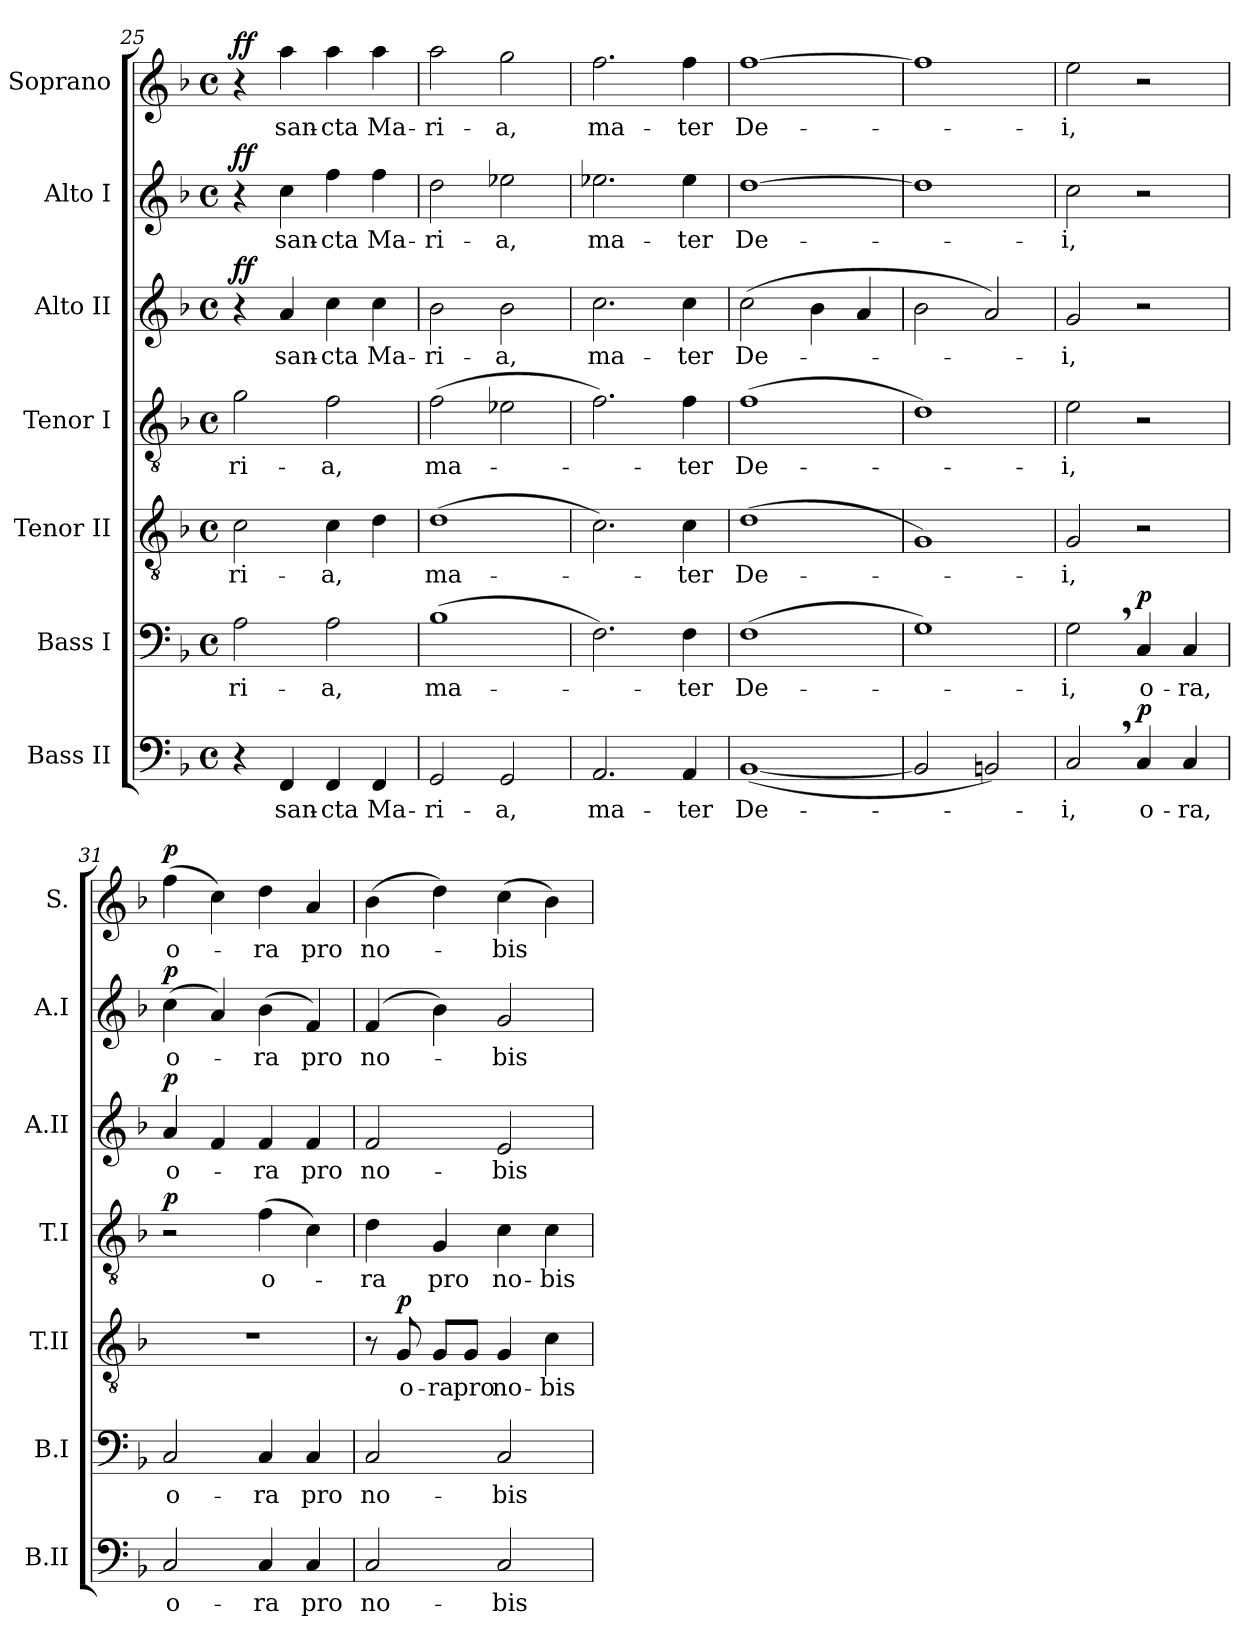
**kern	**text	**dynam	**kern	**text	**dynam	**kern	**text	**dynam	**kern	**text	**dynam	**kern	**text	**dynam	**kern	**text	**dynam	**kern	**text	**dynam
*part7	*part7	*part7	*part6	*part6	*part6	*part5	*part5	*part5	*part4	*part4	*part4	*part3	*part3	*part3	*part2	*part2	*part2	*part1	*part1	*part1
*staff7	*staff7	*staff7	*staff6	*staff6	*staff6	*staff5	*staff5	*staff5	*staff4	*staff4	*staff4	*staff3	*staff3	*staff3	*staff2	*staff2	*staff2	*staff1	*staff1	*staff1
*I"Bass II	*	*	*I"Bass I	*	*	*I"Tenor II	*	*	*I"Tenor I	*	*	*I"Alto II	*	*	*I"Alto I	*	*	*I"Soprano	*	*
*I'B.II	*	*	*I'B.I	*	*	*I'T.II	*	*	*I'T.I	*	*	*I'A.II	*	*	*I'A.I	*	*	*I'S.	*	*
*clefF4	*	*	*clefF4	*	*	*clefGv2	*	*	*clefGv2	*	*	*clefG2	*	*	*clefG2	*	*	*clefG2	*	*
*k[b-]	*	*	*k[b-]	*	*	*k[b-]	*	*	*k[b-]	*	*	*k[b-]	*	*	*k[b-]	*	*	*k[b-]	*	*
*M4/4	*	*	*M4/4	*	*	*M4/4	*	*	*M4/4	*	*	*M4/4	*	*	*M4/4	*	*	*M4/4	*	*
*met(c)	*	*	*met(c)	*	*	*met(c)	*	*	*met(c)	*	*	*met(c)	*	*	*met(c)	*	*	*met(c)	*	*
=25	=25	=25	=25	=25	=25	=25	=25	=25	=25	=25	=25	=25	=25	=25	=25	=25	=25	=25	=25	=25
!	!	!	!	!LO:LY:b	!	!	!LO:LY:b	!	!	!LO:LY:b	!	!	!	!LO:DY:a	!	!	!LO:DY:a	!	!	!LO:DY:a
4r	.	.	2A\	-ri-	.	2c\	-ri-	.	2g\	-ri-	.	4r	.	ff	4r	.	ff	4r	.	ff
!	!LO:LY:b	!	!	!	!	!	!	!	!	!	!	!	!LO:LY:b	!	!	!LO:LY:b	!	!	!LO:LY:b	!
4FF/	san-	.	.	.	.	.	.	.	.	.	.	4a/	san-	.	4cc\	san-	.	4aa\	san-	.
!	!LO:LY:b	!	!	!LO:LY:b	!	!	!LO:LY:b	!	!	!LO:LY:b	!	!	!LO:LY:b	!	!	!LO:LY:b	!	!	!LO:LY:b	!
4FF/	-cta	.	2A\	-a,	.	4c\	-a,	.	2f\	-a,	.	4cc\	-cta	.	4ff\	-cta	.	4aa\	-cta	.
!	!LO:LY:b	!	!	!	!	!	!	!	!	!	!	!	!LO:LY:b	!	!	!LO:LY:b	!	!	!LO:LY:b	!
4FF/	Ma-	.	.	.	.	4d\	.	.	.	.	.	4cc\	Ma-	.	4ff\	Ma-	.	4aa\	Ma-	.
=26	=26	=26	=26	=26	=26	=26	=26	=26	=26	=26	=26	=26	=26	=26	=26	=26	=26	=26	=26	=26
!	!LO:LY:b	!	!	!LO:LY:b	!	!	!LO:LY:b	!	!	!LO:LY:b	!	!	!LO:LY:b	!	!	!LO:LY:b	!	!	!LO:LY:b	!
2GG/	-ri-	.	(>1B-	ma-	.	(>1d	ma-	.	(>2f\	ma-	.	2b-\	-ri-	.	2dd\	-ri-	.	2aa\	-ri-	.
!	!LO:LY:b	!	!	!	!	!	!	!	!	!	!	!	!LO:LY:b	!	!	!LO:LY:b	!	!	!LO:LY:b	!
2GG/	-a,	.	.	.	.	.	.	.	2e-X\	.	.	2b-\	-a,	.	2ee-X\	-a,	.	2gg\	-a,	.
=27	=27	=27	=27	=27	=27	=27	=27	=27	=27	=27	=27	=27	=27	=27	=27	=27	=27	=27	=27	=27
!	!LO:LY:b	!	!	!	!	!	!	!	!	!	!	!	!LO:LY:b	!	!	!LO:LY:b	!	!	!LO:LY:b	!
2.AA/	ma-	.	2.F\)	.	.	2.c\)	.	.	2.f\)	.	.	2.cc\	ma-	.	2.ee-X\	ma-	.	2.ff\	ma-	.
!	!LO:LY:b	!	!	!LO:LY:b	!	!	!LO:LY:b	!	!	!LO:LY:b	!	!	!LO:LY:b	!	!	!LO:LY:b	!	!	!LO:LY:b	!
4AA/	-ter	.	4F\	-ter	.	4c\	-ter	.	4f\	-ter	.	4cc\	-ter	.	4ee-\	-ter	.	4ff\	-ter	.
!!LO:PB:g=z
=28	=28	=28	=28	=28	=28	=28	=28	=28	=28	=28	=28	=28	=28	=28	=28	=28	=28	=28	=28	=28
!	!LO:LY:b	!	!	!LO:LY:b	!	!	!LO:LY:b	!	!	!LO:LY:b	!	!	!LO:LY:b	!	!	!LO:LY:b	!	!	!LO:LY:b	!
(<[1BB-	De-	.	(>1F	De-	.	(>1d	De-	.	(>1f	De-	.	(>2cc\	De-	.	[1dd	De-	.	[1ff	De-	.
.	.	.	.	.	.	.	.	.	.	.	.	4b-\	.	.	.	.	.	.	.	.
.	.	.	.	.	.	.	.	.	.	.	.	4a/	.	.	.	.	.	.	.	.
=29	=29	=29	=29	=29	=29	=29	=29	=29	=29	=29	=29	=29	=29	=29	=29	=29	=29	=29	=29	=29
2BB-/]	.	.	1G)	.	.	1G)	.	.	1d)	.	.	2b-\	.	.	1dd]	.	.	1ff]	.	.
2BBn/)	.	.	.	.	.	.	.	.	.	.	.	2a/)	.	.	.	.	.	.	.	.
=30	=30	=30	=30	=30	=30	=30	=30	=30	=30	=30	=30	=30	=30	=30	=30	=30	=30	=30	=30	=30
!	!LO:LY:b	!	!	!LO:LY:b	!	!	!LO:LY:b	!	!	!LO:LY:b	!	!	!LO:LY:b	!	!	!LO:LY:b	!	!	!LO:LY:b	!
2C,/	-i,	.	2G,\	-i,	.	2G/	-i,	.	2e\	-i,	.	2g/	-i,	.	2cc\	-i,	.	2ee\	-i,	.
!	!LO:LY:b	!LO:DY:a	!	!LO:LY:b	!LO:DY:a	!	!	!	!	!	!	!	!	!	!	!	!	!	!	!
4C/	o-	p	4C/	o-	p	2r	.	.	2r	.	.	2r	.	.	2r	.	.	2r	.	.
!	!LO:LY:b	!	!	!LO:LY:b	!	!	!	!	!	!	!	!	!	!	!	!	!	!	!	!
4C/	-ra,	.	4C/	-ra,	.	.	.	.	.	.	.	.	.	.	.	.	.	.	.	.
=31	=31	=31	=31	=31	=31	=31	=31	=31	=31	=31	=31	=31	=31	=31	=31	=31	=31	=31	=31	=31
!	!LO:LY:b	!	!	!LO:LY:b	!	!	!	!	!	!	!LO:DY:a	!	!LO:LY:b	!LO:DY:a	!	!LO:LY:b	!LO:DY:a	!	!LO:LY:b	!LO:DY:a
2C/	o-	.	2C/	o-	.	1r	.	.	2r	.	p	4a/	o-	p	(>4cc\	o-	p	(>4ff\	o-	p
.	.	.	.	.	.	.	.	.	.	.	.	4f/	.	.	4a/)	.	.	4cc\)	.	.
!	!LO:LY:b	!	!	!LO:LY:b	!	!	!	!	!	!LO:LY:b	!	!	!LO:LY:b	!	!	!LO:LY:b	!	!	!LO:LY:b	!
4C/	-ra	.	4C/	-ra	.	.	.	.	(>4f\	o-	.	4f/	-ra	.	(>4b-\	-ra	.	4dd\	-ra	.
!	!LO:LY:b	!	!	!LO:LY:b	!	!	!	!	!	!	!	!	!LO:LY:b	!	!	!LO:LY:b	!	!	!LO:LY:b	!
4C/	pro	.	4C/	pro	.	.	.	.	4c\)	.	.	4f/	pro	.	4f/)	pro	.	4a/	pro	.
=32	=32	=32	=32	=32	=32	=32	=32	=32	=32	=32	=32	=32	=32	=32	=32	=32	=32	=32	=32	=32
!	!LO:LY:b	!	!	!LO:LY:b	!	!	!	!	!	!LO:LY:b	!	!	!LO:LY:b	!	!	!LO:LY:b	!	!	!LO:LY:b	!
2C/	no-	.	2C/	no-	.	8r	.	.	4d\	-ra	.	2f/	no-	.	(>4f/	no-	.	(>4b-\	no-	.
!	!	!	!	!	!	!	!LO:LY:b	!LO:DY:a	!	!	!	!	!	!	!	!	!	!	!	!
.	.	.	.	.	.	8G/	o-	p	.	.	.	.	.	.	.	.	.	.	.	.
!	!	!	!	!	!	!	!LO:LY:b	!	!	!LO:LY:b	!	!	!	!	!	!	!	!	!	!
.	.	.	.	.	.	8G/L	-ra	.	4G/	pro	.	.	.	.	4b-\)	.	.	4dd\)	.	.
!	!	!	!	!	!	!	!LO:LY:b	!	!	!	!	!	!	!	!	!	!	!	!	!
.	.	.	.	.	.	8G/J	pro	.	.	.	.	.	.	.	.	.	.	.	.	.
!	!LO:LY:b	!	!	!LO:LY:b	!	!	!LO:LY:b	!	!	!LO:LY:b	!	!	!LO:LY:b	!	!	!LO:LY:b	!	!	!LO:LY:b	!
2C/	-bis	.	2C/	-bis	.	4G/	no-	.	4c\	no-	.	2e/	-bis	.	2g/	-bis	.	(>4cc\	-bis	.
!	!	!	!	!	!	!	!LO:LY:b	!	!	!LO:LY:b	!	!	!	!	!	!	!	!	!	!
.	.	.	.	.	.	4c\	-bis	.	4c\	-bis	.	.	.	.	.	.	.	4b-\)	.	.
=	=	=	=	=	=	=	=	=	=	=	=	=	=	=	=	=	=	=	=	=
*-	*-	*-	*-	*-	*-	*-	*-	*-	*-	*-	*-	*-	*-	*-	*-	*-	*-	*-	*-	*-
